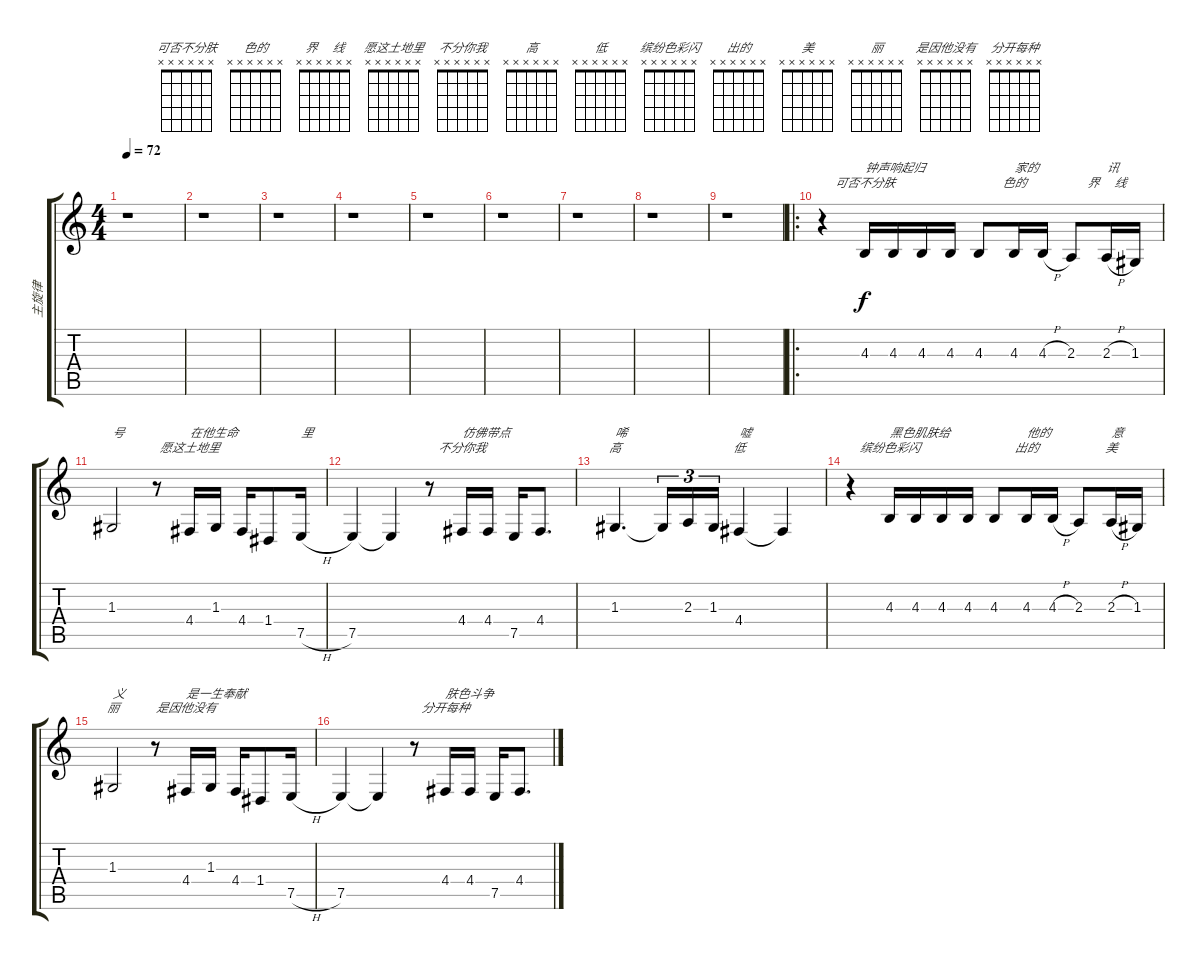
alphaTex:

\track ("主旋律" "主旋律") {instrument synthstrings1}
\staff {score tabs}
\tuning (E4 B3 G3 D3 A2 E2) {hide}
\chord ("可否不分肤" x x x x x x)
\chord ("色的" x x x x x x)
\chord ("界     线" x x x x x x)
\chord ("愿这土地里" x x x x x x)
\chord ("不分你我" x x x x x x)
\chord ("高" x x x x x x)
\chord ("低" x x x x x x)
\chord ("缤纷色彩闪" x x x x x x)
\chord ("出的" x x x x x x)
\chord ("美" x x x x x x)
\chord ("丽" x x x x x x)
\chord ("是因他没有" x x x x x x)
\chord ("分开每种" x x x x x x)
\ts (4 4)
\tempo 72
\clef g2
\ks c
r.1{dy f instrument synthstrings1} |
r.1 |
r.1 |
r.1 |
r.1 |
r.1 |
r.1 |
r.1 |
r.1 |
\ro
r.4 4.3.16{ch "可否不分肤" txt "钟声响起归"} 4.3.16 4.3.16 4.3.16 4.3.8 4.3.16{ch "色的" txt "家的"} 4.3{h}.16 2.3.8 2.3{h}.16{ch "界     线" txt "讯"} 1.3.16 |
1.3.2{txt "号"} r.8 4.4.16{ch "愿这土地里" txt "在他生命"} 1.3.16 4.4.16 1.4.8 7.5{h}.16{txt "里"} |
7.5.4 7.5{t}.4 r.8 4.4.16{ch "不分你我" txt "仿佛带点"} 4.4.16 7.5.16 4.4.8{d} |
1.3.4{d ch "高" txt "唏"} 1.3{t}.16{tu (3 2)} 2.3.16{tu (3 2)} 1.3.16{tu (3 2)} 4.4.4{ch "低" txt "嘘"} 4.4{t}.4 |
r.4 4.3.16{ch "缤纷色彩闪" txt "黑色肌肤给"} 4.3.16 4.3.16 4.3.16 4.3.8 4.3.16{ch "出的" txt "他的"} 4.3{h}.16 2.3.8 2.3{h}.16{ch "美" txt "意"} 1.3.16 |
1.3.2{ch "丽" txt "义"} r.8 4.4.16{ch "是因他没有" txt "是一生奉献"} 1.3.16 4.4.16 1.4.8 7.5{h}.16 |
7.5.4 7.5{t}.4 r.8 4.4.16{ch "分开每种" txt "肤色斗争"} 4.4.16 7.5.16 4.4.8{d}
